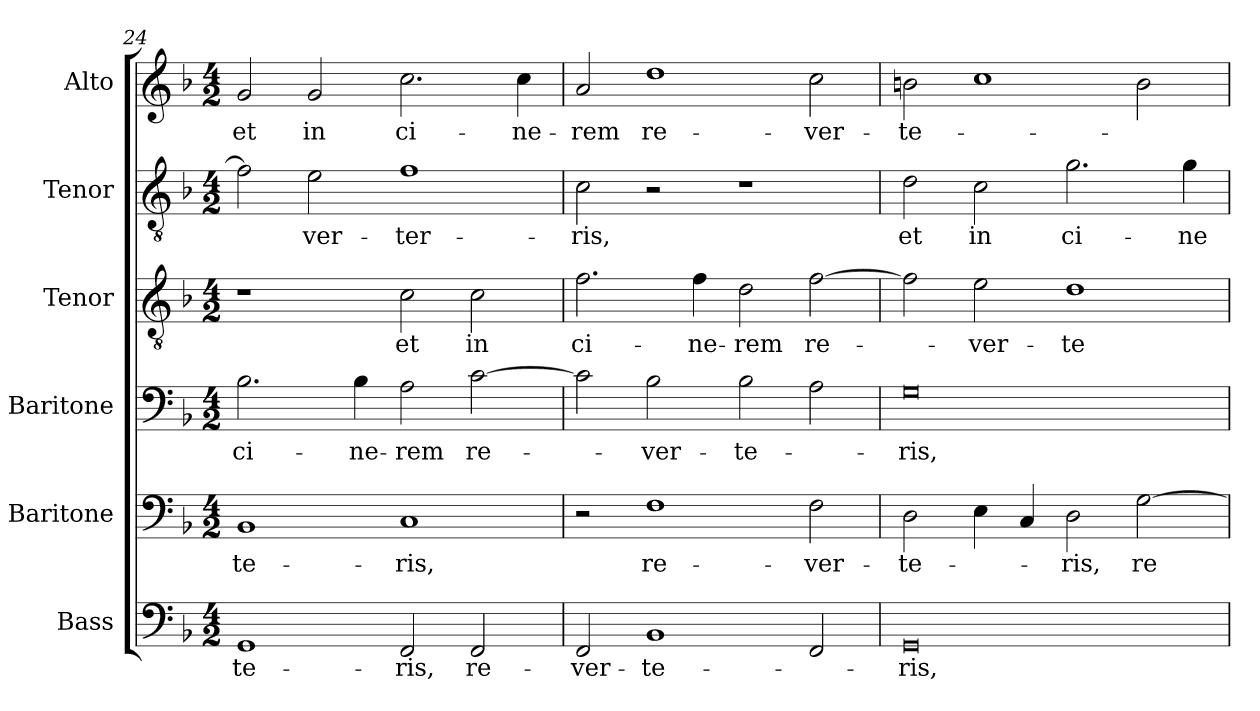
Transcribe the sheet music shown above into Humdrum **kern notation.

**kern	**text	**kern	**text	**kern	**text	**kern	**text	**kern	**text	**kern	**text
*part6	*part6	*part5	*part5	*part4	*part4	*part3	*part3	*part2	*part2	*part1	*part1
*staff6	*staff6	*staff5	*staff5	*staff4	*staff4	*staff3	*staff3	*staff2	*staff2	*staff1	*staff1
*I"Bass	*	*I"Baritone	*	*I"Baritone	*	*I"Tenor	*	*I"Tenor	*	*I"Alto	*
*I'B.	*	*I'Bar.	*	*I'Bar.	*	*I'T.	*	*I'T.	*	*I'A.	*
*clefF4	*	*clefF4	*	*clefF4	*	*clefGv2	*	*clefGv2	*	*clefG2	*
*	*	*	*	*	*	*ITrd7c12	*	*ITrd7c12	*	*	*
*k[b-]	*	*k[b-]	*	*k[b-]	*	*k[b-]	*	*k[b-]	*	*k[b-]	*
*F:	*	*F:	*	*F:	*	*F:	*	*F:	*	*F:	*
*M4/2	*	*M4/2	*	*M4/2	*	*M4/2	*	*M4/2	*	*M4/2	*
=24	=24	=24	=24	=24	=24	=24	=24	=24	=24	=24	=24
!	!LO:LY:b:color=#000000	!	!	!	!	!	!	!	!	!	!
!	!	!	!LO:LY:b:color=#000000	!	!	!	!	!	!	!	!
!	!	!	!	!	!LO:LY:b:color=#000000	!	!	!	!	!	!
!	!	!	!	!	!	!	!	!	!	!	!LO:LY:b:color=#000000
1GGi	-te-	1BB-i	-te-	2.B-i\	ci-	1r	.	2Fi\]	.	2gi/	et
!	!	!	!	!	!	!	!	!	!LO:LY:b:color=#000000	!	!
!	!	!	!	!	!	!	!	!	!	!	!LO:LY:b:color=#000000
.	.	.	.	.	.	.	.	2Ei\	-ver-	2gi/	in
!	!	!	!	!	!LO:LY:b:color=#000000	!	!	!	!	!	!
.	.	.	.	4B-i\	-ne-	.	.	.	.	.	.
!	!LO:LY:b:color=#000000	!	!	!	!	!	!	!	!	!	!
!	!	!	!LO:LY:b:color=#000000	!	!	!	!	!	!	!	!
!	!	!	!	!	!LO:LY:b:color=#000000	!	!	!	!	!	!
!	!	!	!	!	!	!	!LO:LY:b:color=#000000	!	!	!	!
!	!	!	!	!	!	!	!	!	!LO:LY:b:color=#000000	!	!
!	!	!	!	!	!	!	!	!	!	!	!LO:LY:b:color=#000000
2FFi/	-ris,	1Ci	-ris,	2Ai\	-rem	2Ci\	et	1Fi	-ter-	2.cci\	ci-
!	!LO:LY:b:color=#000000	!	!	!	!	!	!	!	!	!	!
!	!	!	!	!	!LO:LY:b:color=#000000	!	!	!	!	!	!
!	!	!	!	!	!	!	!LO:LY:b:color=#000000	!	!	!	!
2FFi/	re-	.	.	[2ci\	re-	2Ci\	in	.	.	.	.
!	!	!	!	!	!	!	!	!	!	!	!LO:LY:b:color=#000000
.	.	.	.	.	.	.	.	.	.	4cci\	-ne-
=25	=25	=25	=25	=25	=25	=25	=25	=25	=25	=25	=25
!	!LO:LY:b:color=#000000	!	!	!	!	!	!	!	!	!	!
!	!	!	!	!	!	!	!LO:LY:b:color=#000000	!	!	!	!
!	!	!	!	!	!	!	!	!	!LO:LY:b:color=#000000	!	!
!	!	!	!	!	!	!	!	!	!	!	!LO:LY:b:color=#000000
2FFi/	-ver-	2r	.	2ci\]	.	2.Fi\	ci-	2Ci\	-ris,	2ai/	-rem
!	!LO:LY:b:color=#000000	!	!	!	!	!	!	!	!	!	!
!	!	!	!LO:LY:b:color=#000000	!	!	!	!	!	!	!	!
!	!	!	!	!	!LO:LY:b:color=#000000	!	!	!	!	!	!
!	!	!	!	!	!	!	!	!	!	!	!LO:LY:b:color=#000000
1BB-i	-te-	1Fi	re-	2B-i\	-ver-	.	.	2r	.	1ddi	re-
!	!	!	!	!	!	!	!LO:LY:b:color=#000000	!	!	!	!
.	.	.	.	.	.	4Fi\	-ne-	.	.	.	.
!	!	!	!	!	!LO:LY:b:color=#000000	!	!	!	!	!	!
!	!	!	!	!	!	!	!LO:LY:b:color=#000000	!	!	!	!
.	.	.	.	2B-i\	-te-	2Di\	-rem	1r	.	.	.
!	!	!	!LO:LY:b:color=#000000	!	!	!	!	!	!	!	!
!	!	!	!	!	!	!	!LO:LY:b:color=#000000	!	!	!	!
!	!	!	!	!	!	!	!	!	!	!	!LO:LY:b:color=#000000
2FFi/	.	2Fi\	-ver-	2Ai\	.	[2Fi\	re-	.	.	2cci\	-ver-
=26	=26	=26	=26	=26	=26	=26	=26	=26	=26	=26	=26
!	!LO:LY:b:color=#000000	!	!	!	!	!	!	!	!	!	!
!	!	!	!LO:LY:b:color=#000000	!	!	!	!	!	!	!	!
!	!	!	!	!	!LO:LY:b:color=#000000	!	!	!	!	!	!
!	!	!	!	!	!	!	!	!	!LO:LY:b:color=#000000	!	!
!	!	!	!	!	!	!	!	!	!	!	!LO:LY:b:color=#000000
0GGi	-ris,	2Di\	-te-	0Gi	-ris,	2Fi\]	.	2Di\	et	2bni\	-te-
!	!	!	!	!	!	!	!LO:LY:b:color=#000000	!	!	!	!
!	!	!	!	!	!	!	!	!	!LO:LY:b:color=#000000	!	!
.	.	4Ei\	.	.	.	2Ei\	-ver-	2Ci\	in	1cci	.
.	.	4Ci/	.	.	.	.	.	.	.	.	.
!	!	!	!LO:LY:b:color=#000000	!	!	!	!	!	!	!	!
!	!	!	!	!	!	!	!LO:LY:b:color=#000000	!	!	!	!
!	!	!	!	!	!	!	!	!	!LO:LY:b:color=#000000	!	!
.	.	2Di\	-ris,	.	.	1Di	-te-	2.Gi\	ci-	.	.
!	!	!	!LO:LY:b:color=#000000	!	!	!	!	!	!	!	!
.	.	[2Gi\	re-	.	.	.	.	.	.	2bi\	.
!	!	!	!	!	!	!	!	!	!LO:LY:b:color=#000000	!	!
.	.	.	.	.	.	.	.	4Gi\	-ne-	.	.
=	=	=	=	=	=	=	=	=	=	=	=
*-	*-	*-	*-	*-	*-	*-	*-	*-	*-	*-	*-
